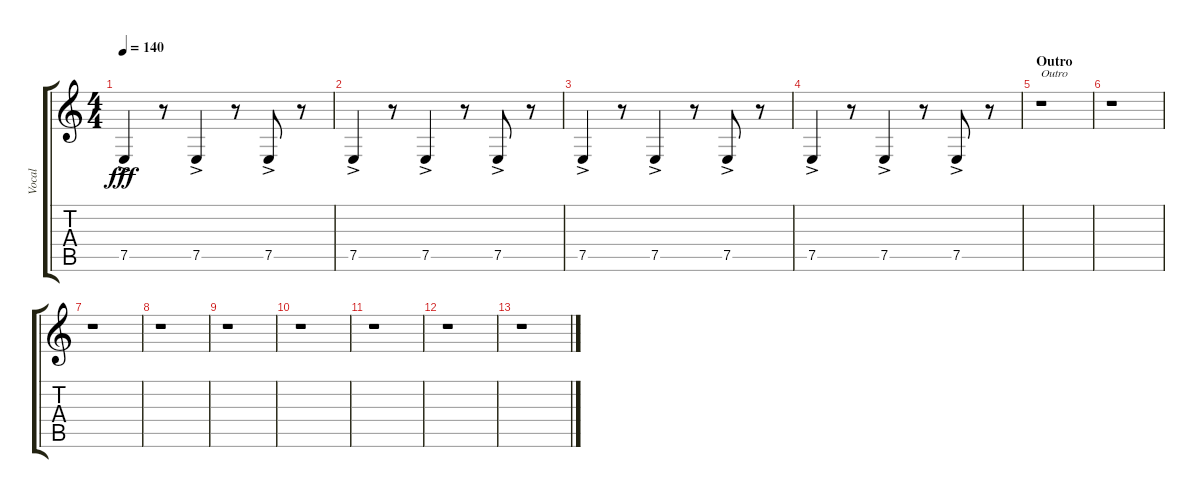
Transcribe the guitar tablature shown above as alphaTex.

\track ("Vocal" "Vocal") {instrument lead1square}
\staff {score tabs}
\tuning (E4 B3 G3 D3 A2 E2) {hide}
\ts (4 4)
\tempo 140
\clef g2
\ks c
7.5{ac}.4{dy fff} r.8 7.5{ac}.4 r.8 7.5{ac}.8 r.8 |
7.5{ac}.4 r.8 7.5{ac}.4 r.8 7.5{ac}.8 r.8 |
7.5{ac}.4 r.8 7.5{ac}.4 r.8 7.5{ac}.8 r.8 |
7.5{ac}.4 r.8 7.5{ac}.4 r.8 7.5{ac}.8 r.8 |
\section ("" "Outro")
r.1{txt "Outro"} |
r.1 |
r.1 |
r.1 |
r.1 |
r.1 |
r.1 |
r.1 |
r.1
